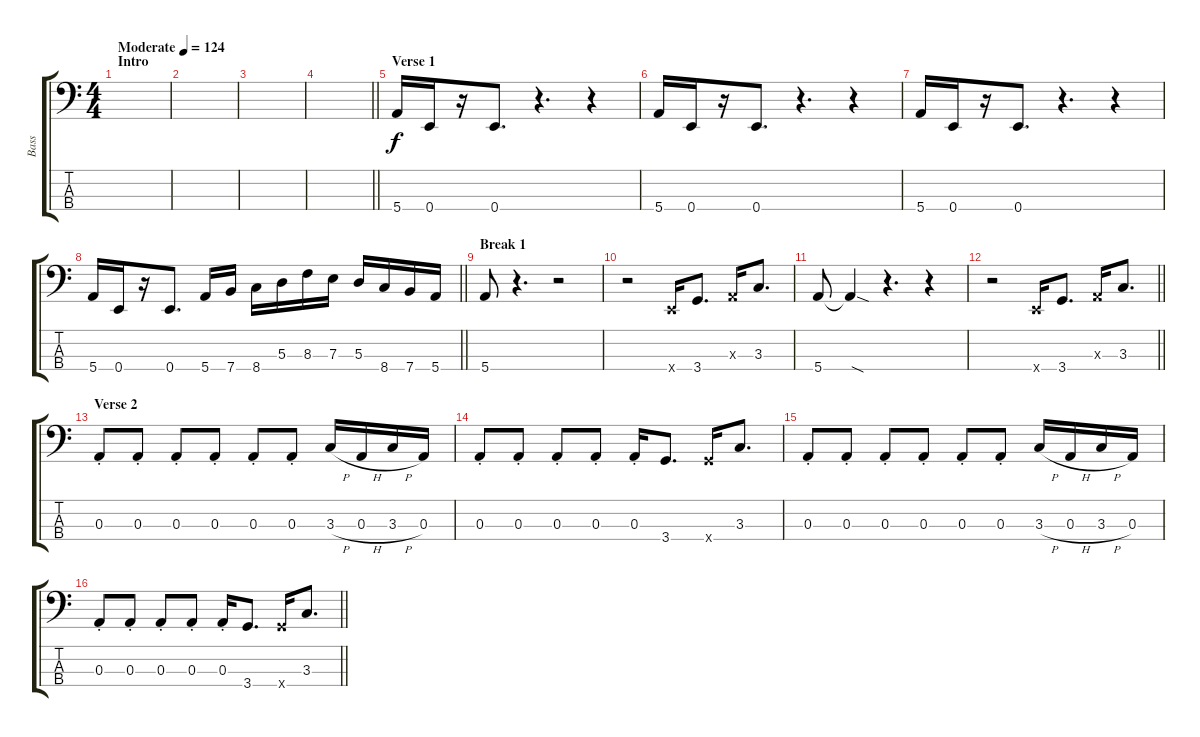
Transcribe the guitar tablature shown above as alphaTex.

\track ("Bass" "Bass") {instrument electricbasspick}
\staff {score tabs}
\tuning (G2 D2 A1 E1) {hide}
\ts (4 4)
\section ("" "Intro")
\tempo (124 "Moderate")
\clef f4
\ks c
|
|
|
\barLineRight lightlight
|
\section ("" "Verse 1")
5.4.16 0.4.16 r.16 0.4.8{d} r.4{d} r.4 |
5.4.16 0.4.16 r.16 0.4.8{d} r.4{d} r.4 |
5.4.16 0.4.16 r.16 0.4.8{d} r.4{d} r.4 |
\barLineRight lightlight
5.4.16 0.4.16 r.16 0.4.8{d} 5.4.16 7.4.16 8.4.16 5.3.16 8.3.16 7.3.16 5.3.16 8.4.16 7.4.16 5.4.16 |
\section ("" "Break 1")
5.4.8 r.4{d} r.2 |
r.2 0.4{x}.16 3.4.8{d} 0.3{x}.16 3.3.8{d} |
5.4.8 5.4{sod t}.4 r.4{d} r.4 |
\barLineRight lightlight
r.2 0.4{x}.16 3.4.8{d} 0.3{x}.16 3.3.8{d} |
\section ("" "Verse 2")
0.3{st}.8 0.3{st}.8 0.3{st}.8 0.3{st}.8 0.3{st}.8 0.3{st}.8 3.3{h}.16 0.3{h}.16 3.3{h}.16 0.3.16 |
0.3{st}.8 0.3{st}.8 0.3{st}.8 0.3{st}.8 0.3{st}.16 3.4.8{d} 3.4{x}.16 3.3.8{d} |
0.3{st}.8 0.3{st}.8 0.3{st}.8 0.3{st}.8 0.3{st}.8 0.3{st}.8 3.3{h}.16 0.3{h}.16 3.3{h}.16 0.3.16 |
\barLineRight lightlight
0.3{st}.8 0.3{st}.8 0.3{st}.8 0.3{st}.8 0.3{st}.16 3.4.8{d} 3.4{x}.16 3.3.8{d}
